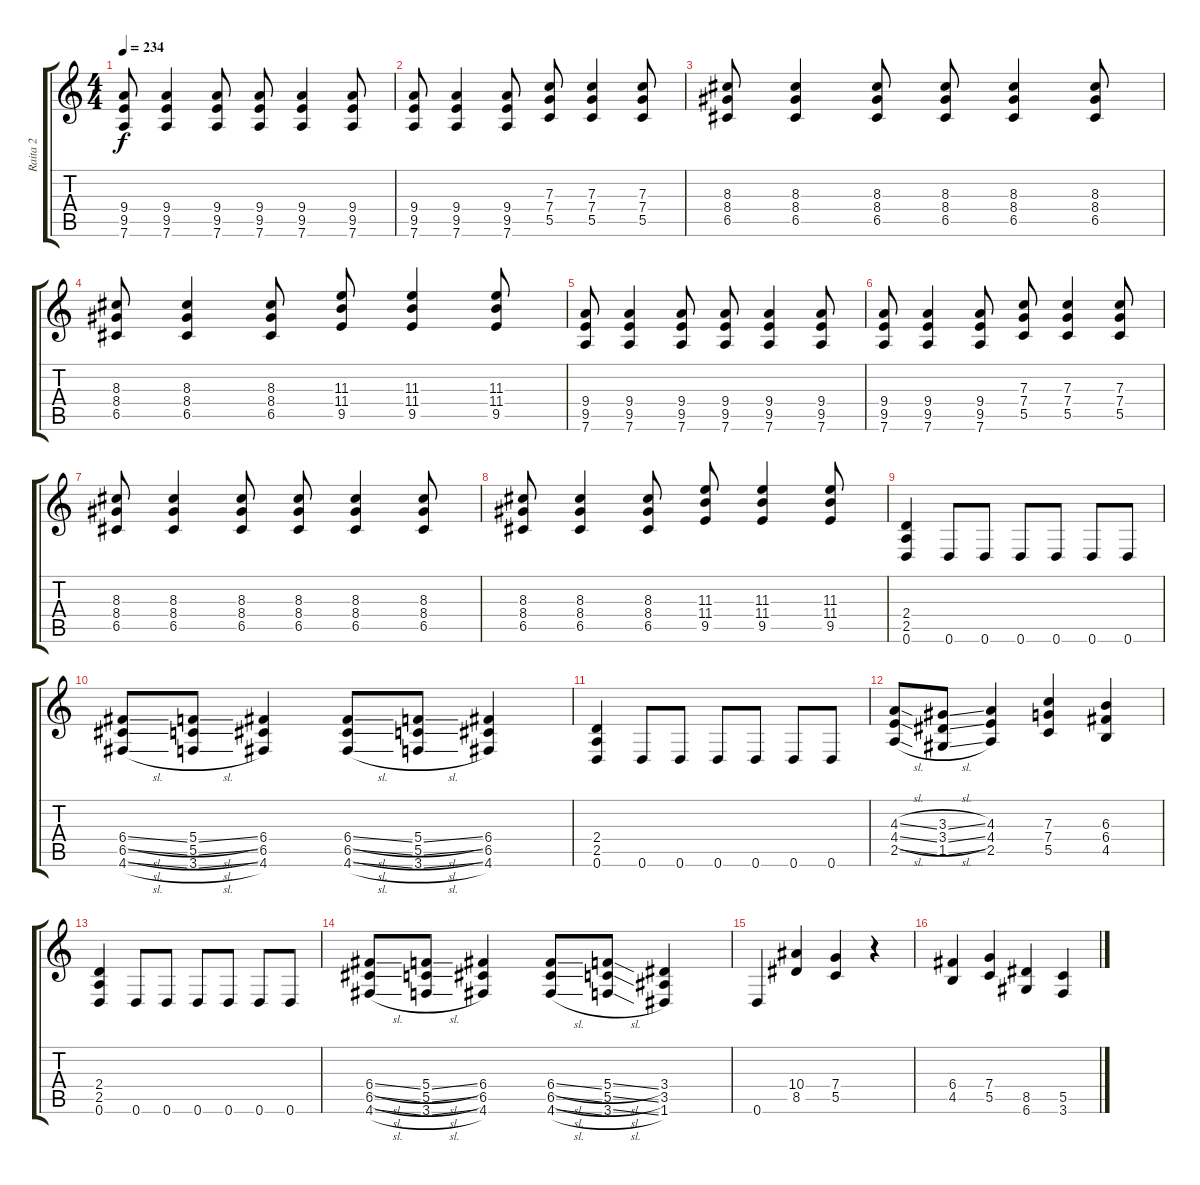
\track ("Raita 2" "Raita 2") {instrument distortionguitar}
\staff {score tabs}
\tuning (Eb4 Bb3 F3 C3 G2 D2) {hide}
\ts (4 4)
\tempo 234
\clef g2
\ks c
(9.4 9.5 7.6).8{dy f} (9.4 9.5 7.6).4 (9.4 9.5 7.6).8 (9.4 9.5 7.6).8 (9.4 9.5 7.6).4 (9.4 9.5 7.6).8 |
(9.4 9.5 7.6).8 (9.4 9.5 7.6).4 (9.4 9.5 7.6).8 (7.3 7.4 5.5).8 (7.3 7.4 5.5).4 (7.3 7.4 5.5).8 |
(8.3 8.4 6.5).8 (8.3 8.4 6.5).4 (8.3 8.4 6.5).8 (8.3 8.4 6.5).8 (8.3 8.4 6.5).4 (8.3 8.4 6.5).8 |
(8.3 8.4 6.5).8 (8.3 8.4 6.5).4 (8.3 8.4 6.5).8 (11.3 11.4 9.5).8 (11.3 11.4 9.5).4 (11.3 11.4 9.5).8 |
(9.4 9.5 7.6).8 (9.4 9.5 7.6).4 (9.4 9.5 7.6).8 (9.4 9.5 7.6).8 (9.4 9.5 7.6).4 (9.4 9.5 7.6).8 |
(9.4 9.5 7.6).8 (9.4 9.5 7.6).4 (9.4 9.5 7.6).8 (7.3 7.4 5.5).8 (7.3 7.4 5.5).4 (7.3 7.4 5.5).8 |
(8.3 8.4 6.5).8 (8.3 8.4 6.5).4 (8.3 8.4 6.5).8 (8.3 8.4 6.5).8 (8.3 8.4 6.5).4 (8.3 8.4 6.5).8 |
(8.3 8.4 6.5).8 (8.3 8.4 6.5).4 (8.3 8.4 6.5).8 (11.3 11.4 9.5).8 (11.3 11.4 9.5).4 (11.3 11.4 9.5).8 |
(2.4 2.5 0.6).4 0.6.8 0.6.8 0.6.8 0.6.8 0.6.8 0.6.8 |
(6.4{sl} 6.5{sl} 4.6{sl}).8 (5.4{sl} 5.5{sl} 3.6{sl}).8 (6.4 6.5 4.6).4 (6.4{sl} 6.5{sl} 4.6{sl}).8 (5.4{sl} 5.5{sl} 3.6{sl}).8 (6.4 6.5 4.6).4 |
(2.4 2.5 0.6).4 0.6.8 0.6.8 0.6.8 0.6.8 0.6.8 0.6.8 |
(4.3{sl} 4.4{sl} 2.5{sl}).8 (3.3{sl} 3.4{sl} 1.5{sl}).8 (4.3 4.4 2.5).4 (7.3 7.4 5.5).4 (6.3 6.4 4.5).4 |
(2.4 2.5 0.6).4 0.6.8 0.6.8 0.6.8 0.6.8 0.6.8 0.6.8 |
(6.4{sl} 6.5{sl} 4.6{sl}).8 (5.4{sl} 5.5{sl} 3.6{sl}).8 (6.4 6.5 4.6).4 (6.4{sl} 6.5{sl} 4.6{sl}).8 (5.4{sl} 5.5{sl} 3.6{sl}).8 (3.4 3.5 1.6).4 |
0.6.4 (10.4 8.5).4 (7.4 5.5).4 r.4 |
(6.4 4.5).4 (7.4 5.5).4 (8.5 6.6).4 (5.5 3.6).4
